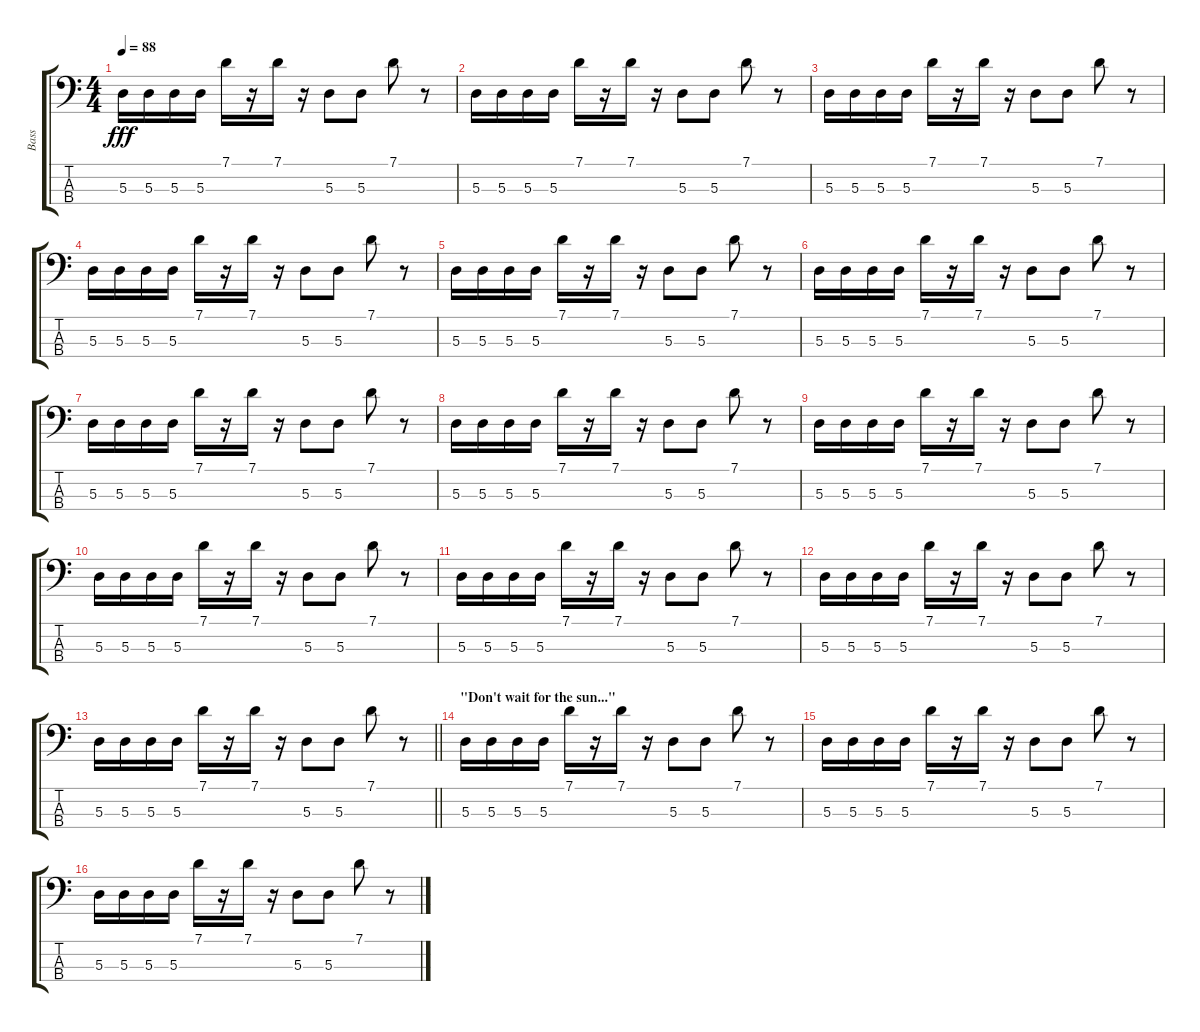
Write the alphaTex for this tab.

\track ("Bass" "Bass") {instrument synthbass2}
\staff {score tabs}
\tuning (G2 D2 A1 E1) {hide}
\ts (4 4)
\tempo 88
\clef f4
\ks c
5.3.16{dy fff} 5.3.16 5.3.16 5.3.16 7.1.16 r.16 7.1.16 r.16 5.3.8 5.3.8 7.1.8 r.8 |
5.3.16 5.3.16 5.3.16 5.3.16 7.1.16 r.16 7.1.16 r.16 5.3.8 5.3.8 7.1.8 r.8 |
5.3.16 5.3.16 5.3.16 5.3.16 7.1.16 r.16 7.1.16 r.16 5.3.8 5.3.8 7.1.8 r.8 |
5.3.16 5.3.16 5.3.16 5.3.16 7.1.16 r.16 7.1.16 r.16 5.3.8 5.3.8 7.1.8 r.8 |
5.3.16 5.3.16 5.3.16 5.3.16 7.1.16 r.16 7.1.16 r.16 5.3.8 5.3.8 7.1.8 r.8 |
5.3.16 5.3.16 5.3.16 5.3.16 7.1.16 r.16 7.1.16 r.16 5.3.8 5.3.8 7.1.8 r.8 |
5.3.16 5.3.16 5.3.16 5.3.16 7.1.16 r.16 7.1.16 r.16 5.3.8 5.3.8 7.1.8 r.8 |
5.3.16 5.3.16 5.3.16 5.3.16 7.1.16 r.16 7.1.16 r.16 5.3.8 5.3.8 7.1.8 r.8 |
5.3.16 5.3.16 5.3.16 5.3.16 7.1.16 r.16 7.1.16 r.16 5.3.8 5.3.8 7.1.8 r.8 |
5.3.16 5.3.16 5.3.16 5.3.16 7.1.16 r.16 7.1.16 r.16 5.3.8 5.3.8 7.1.8 r.8 |
5.3.16 5.3.16 5.3.16 5.3.16 7.1.16 r.16 7.1.16 r.16 5.3.8 5.3.8 7.1.8 r.8 |
5.3.16 5.3.16 5.3.16 5.3.16 7.1.16 r.16 7.1.16 r.16 5.3.8 5.3.8 7.1.8 r.8 |
\barLineRight lightlight
5.3.16 5.3.16 5.3.16 5.3.16 7.1.16 r.16 7.1.16 r.16 5.3.8 5.3.8 7.1.8 r.8 |
\section ("" "\"Don't wait for the sun...\"")
5.3.16 5.3.16 5.3.16 5.3.16 7.1.16 r.16 7.1.16 r.16 5.3.8 5.3.8 7.1.8 r.8 |
5.3.16 5.3.16 5.3.16 5.3.16 7.1.16 r.16 7.1.16 r.16 5.3.8 5.3.8 7.1.8 r.8 |
5.3.16 5.3.16 5.3.16 5.3.16 7.1.16 r.16 7.1.16 r.16 5.3.8 5.3.8 7.1.8 r.8
